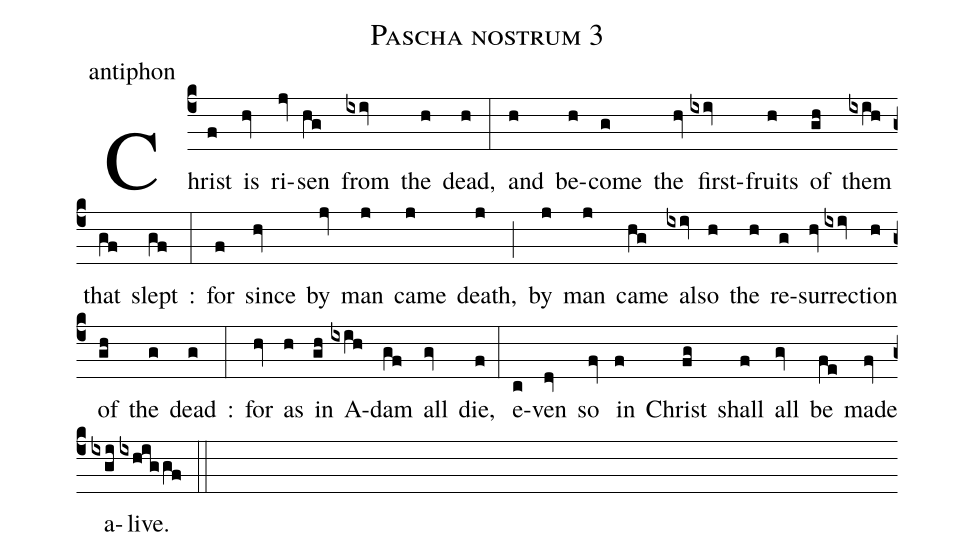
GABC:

name: Pascha nostrum 3;
office-part: antiphon;
%%
(c4) Christ(f) is(hv) ri(jv)sen(hg) from(ixiv) the(h) dead,(h) (:) and(h) be(h)come(g) the(hv) first-(ixiv)fruits(h) of(gh) them(ixih) that(gf) slept(gf) :(:)
for(f) since(hv) by(jv) man(j) came(j) death,(j) (;) by(j) man(j) came(hg) al(ixiv)so(h) the(h) re(g)sur(hv)rec(ixiv)tion(h) of(gh) the(g) dead(g) :(:)
for(hv) as(h) in(gh) A(ixih)dam(gf) all(gv) die,(f) (:) e(c)ven(dv) so(fv) in(f) Christ(fg) shall(f) all(gv) be(fe) made(fv) a(ixgi)live.(ixhig!/gf) (::)
